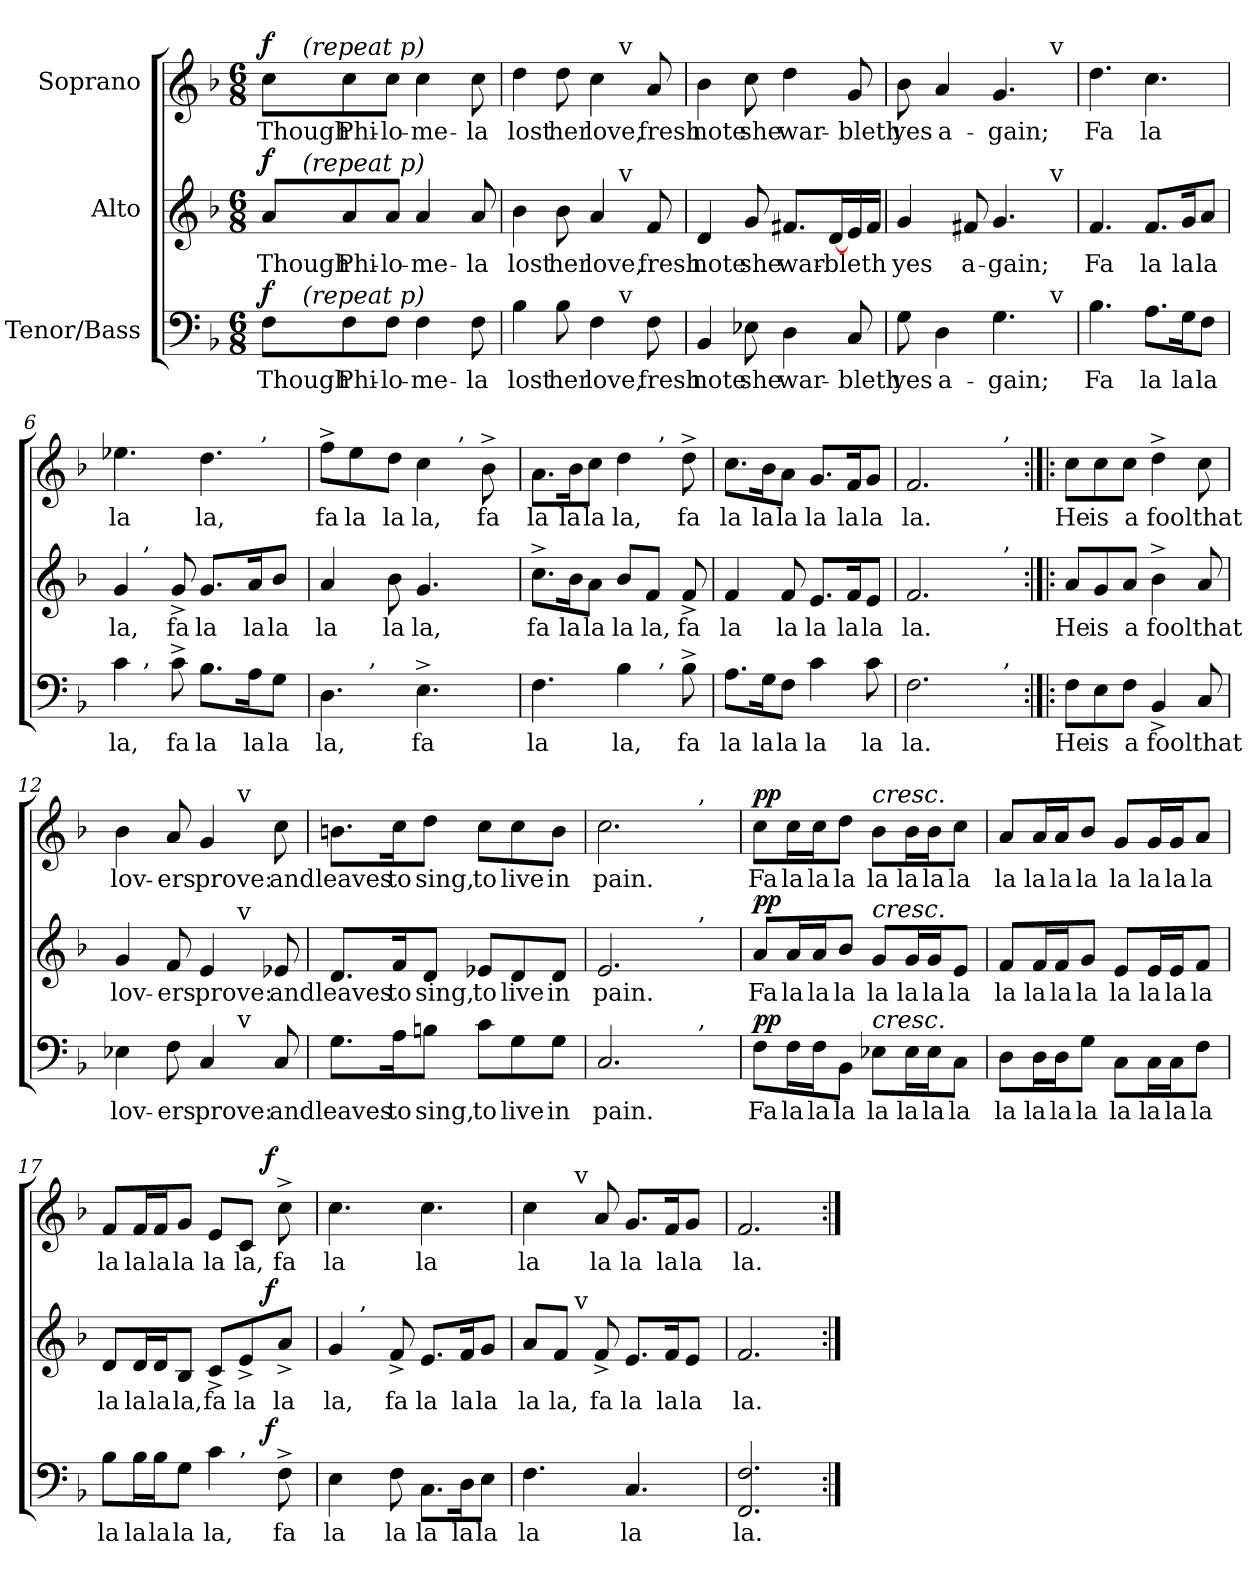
**kern	**text	**dynam	**kern	**text	**dynam	**kern	**text	**dynam
*part3	*part3	*part3	*part2	*part2	*part2	*part1	*part1	*part1
*staff3	*staff3	*staff3	*staff2	*staff2	*staff2	*staff1	*staff1	*staff1
*I"Tenor/Bass	*	*	*I"Alto	*	*	*I"Soprano	*	*
*clefF4	*	*	*clefG2	*	*	*clefG2	*	*
*k[b-]	*	*	*k[b-]	*	*	*k[b-]	*	*
*F:	*	*	*F:	*	*	*F:	*	*
*M6/8	*	*	*M6/8	*	*	*M6/8	*	*
=1	=1	=1	=1	=1	=1	=1	=1	=1
!	!LO:LY:b	!LO:DY:a	!	!LO:LY:b	!LO:DY:a	!	!LO:LY:b	!LO:DY:a
*^	*	*	*^	*	*	*^	*	*
8F\L	16ryy	Though	f	8a/L	16ryy	Though	f	8cc\L	16ryy	Though	f
!	!	!	!	!	!	!	!	!	!LO:TX:a:i:t=(repeat p)	!	!
!	!	!	!	!	!LO:TX:a:i:t=(repeat p)	!	!	!	!	!	!
!	!LO:TX:a:i:t=(repeat p)	!	!	!	!	!	!	!	!	!	!
.	2ryy	.	.	.	2ryy	.	.	.	2ryy	.	.
!	!	!LO:LY:b	!	!	!	!LO:LY:b	!	!	!	!LO:LY:b	!
8F\	.	Phi-	.	8a/	.	Phi-	.	8cc\	.	Phi-	.
!	!	!LO:LY:b	!	!	!	!LO:LY:b	!	!	!	!LO:LY:b	!
8F\J	.	-lo-	.	8a/J	.	-lo-	.	8cc\J	.	-lo-	.
!	!	!LO:LY:b	!	!	!	!LO:LY:b	!	!	!	!LO:LY:b	!
4F\	.	-me-	.	4a/	.	-me-	.	4cc\	.	-me-	.
.	8.ryy	.	.	.	8.ryy	.	.	.	8.ryy	.	.
!	!	!LO:LY:b	!	!	!	!LO:LY:b	!	!	!	!LO:LY:b	!
8F\	.	-la	.	8a/	.	-la	.	8cc\	.	-la	.
=2	=2	=2	=2	=2	=2	=2	=2	=2	=2	=2	=2
!	!	!LO:LY:b	!	!	!	!LO:LY:b	!	!	!	!LO:LY:b	!
4B-\	2ryy	lost	.	4b-\	2ryy	lost	.	4dd\	2ryy	lost	.
!	!	!LO:LY:b	!	!	!	!LO:LY:b	!	!	!	!LO:LY:b	!
8B-\	.	her	.	8b-\	.	her	.	8dd\	.	her	.
!	!	!LO:LY:b	!	!	!	!LO:LY:b	!	!	!	!LO:LY:b	!
4F\	.	love,	.	4a/	.	love,	.	4cc\	.	love,	.
!	!	!	!	!	!	!	!	!	!LO:TX:a:t=v	!	!
!	!	!	!	!	!LO:TX:a:t=v	!	!	!	!	!	!
!	!LO:TX:a:t=v	!	!	!	!	!	!	!	!	!	!
.	4ryy	.	.	.	4ryy	.	.	.	4ryy	.	.
!	!	!LO:LY:b	!	!	!	!LO:LY:b	!	!	!	!LO:LY:b	!
8F\	.	fresh	.	8f/	.	fresh	.	8a/	.	fresh	.
=3	=3	=3	=3	=3	=3	=3	=3	=3	=3	=3	=3
!	!	!LO:LY:b	!	!	!	!LO:LY:b	!	!	!	!LO:LY:b	!
*v	*v	*	*	*	*	*	*	*v	*v	*	*
*	*	*	*v	*v	*	*	*	*	*
4BB-/	note	.	4d/	note	.	4b-\	note	.
!	!LO:LY:b	!	!	!LO:LY:b	!	!	!LO:LY:b	!
8E-X\	she	.	8g/	she	.	8cc\	she	.
!	!LO:LY:b	!	!	!LO:LY:b	!	!	!LO:LY:b	!
4D\	war-	.	8.f#X/L	war-	.	4dd\	war-	.
!	!	!	!	!LO:LY:b	!	!	!	!
.	.	.	[16d/L	-bleth	.	.	.	.
!	!LO:LY:b	!	!	!	!	!	!LO:LY:b	!
8C/	-bleth	.	16e/	.	.	8g/	-bleth	.
.	.	.	16f#/JJ	.	.	.	.	.
=4	=4	=4	=4	=4	=4	=4	=4	=4
!	!LO:LY:b	!	!	!LO:LY:b	!	!	!LO:LY:b	!
*^	*	*	*^	*	*	*^	*	*
8G\	2ryy	yes	.	4g/	2ryy	yes	.	8b-\	2ryy	yes	.
!	!	!LO:LY:b	!	!	!	!	!	!	!	!LO:LY:b	!
4D\	.	a-	.	.	.	.	.	4a/	.	a-	.
!	!	!	!	!	!	!LO:LY:b	!	!	!	!	!
.	.	.	.	8f#X/	.	a-	.	.	.	.	.
!	!	!LO:LY:b	!	!	!	!LO:LY:b	!	!	!	!LO:LY:b	!
4.G\	.	-gain;	.	4.g/	.	-gain;	.	4.g/	.	-gain;	.
.	8ryy	.	.	.	8ryy	.	.	.	8ryy	.	.
!	!	!	!	!	!	!	!	!	!LO:TX:a:t=v	!	!
!	!	!	!	!	!LO:TX:a:t=v	!	!	!	!	!	!
!	!LO:TX:a:t=v	!	!	!	!	!	!	!	!	!	!
.	8ryy	.	.	.	8ryy	.	.	.	8ryy	.	.
!!LO:LB:g=z
=5	=5	=5	=5	=5	=5	=5	=5	=5	=5	=5	=5
!	!	!LO:LY:b	!	!	!	!LO:LY:b	!	!	!	!LO:LY:b	!
*v	*v	*	*	*	*	*	*	*v	*v	*	*
*	*	*	*v	*v	*	*	*	*	*
4.B-\	Fa	.	4.f/	Fa	.	4.dd\	Fa	.
!	!LO:LY:b	!	!	!LO:LY:b	!	!	!LO:LY:b	!
8.A\L	la	.	8.f/L	la	.	4.cc\	la	.
!	!LO:LY:b	!	!	!LO:LY:b	!	!	!	!
16G\k	la	.	16g/k	la	.	.	.	.
!	!LO:LY:b	!	!	!LO:LY:b	!	!	!	!
8F\J	la	.	8a/J	la	.	.	.	.
=6	=6	=6	=6	=6	=6	=6	=6	=6
!	!LO:LY:b	!	!	!LO:LY:b	!	!	!LO:LY:b	!
*^	*	*	*^	*	*	*^	*	*
4c\	8ryy	la,	.	4g/	8ryy	la,	.	4.ee-X\	2ryy	la	.
!	!	!	!	!	!LO:TX:a:t=,	!	!	!	!	!	!
!	!LO:TX:a:t=,	!	!	!	!	!	!	!	!	!	!
.	2ryy	.	.	.	2ryy	.	.	.	.	.	.
!	!	!LO:LY:b	!	!	!	!LO:LY:b	!	!	!	!	!
8c^>\	.	fa	.	8g^>/	.	fa	.	.	.	.	.
!	!	!LO:LY:b	!	!	!	!LO:LY:b	!	!	!	!LO:LY:b	!
8.B-\L	.	la	.	8.g/L	.	la	.	4.dd\	.	la,	.
.	.	.	.	.	.	.	.	.	16.ryy	.	.
!	!	!LO:LY:b	!	!	!	!LO:LY:b	!	!	!	!	!
16A\k	.	la	.	16a/k	.	la	.	.	.	.	.
!	!	!	!	!	!	!	!	!	!LO:TX:a:t=,	!	!
.	.	.	.	.	.	.	.	.	8ryy	.	.
!	!	!LO:LY:b	!	!	!	!LO:LY:b	!	!	!	!	!
8G\J	8ryy	la	.	8b-/J	8ryy	la	.	.	.	.	.
.	.	.	.	.	.	.	.	.	32ryy	.	.
=7	=7	=7	=7	=7	=7	=7	=7	=7	=7	=7	=7
!	!	!LO:LY:b	!	!	!	!LO:LY:b	!	!	!	!LO:LY:b	!
*	*	*	*	*v	*v	*	*	*	*	*	*
4.D\	8.ryy	la,	.	4a/	la	.	8ff^>\L	2ryy	fa	.
!	!	!	!	!	!	!	!	!	!LO:LY:b	!
.	.	.	.	.	.	.	8ee\	.	la	.
!	!LO:TX:a:t=,	!	!	!	!	!	!	!	!	!
.	2ryy	.	.	.	.	.	.	.	.	.
!	!	!	!	!	!LO:LY:b	!	!	!	!LO:LY:b	!
.	.	.	.	8b-\	la	.	8dd\J	.	la	.
!	!	!LO:LY:b	!	!	!LO:LY:b	!	!	!	!LO:LY:b	!
4.E^>\	.	fa	.	4.g/	la,	.	4cc\	.	la,	.
.	.	.	.	.	.	.	.	32ryy	.	.
!	!	!	!	!	!	!	!	!LO:TX:a:t=,	!	!
.	.	.	.	.	.	.	.	8..ryy	.	.
!	!	!	!	!	!	!	!	!	!LO:LY:b	!
.	.	.	.	.	.	.	8b-^>\	.	fa	.
.	16ryy	.	.	.	.	.	.	.	.	.
=8	=8	=8	=8	=8	=8	=8	=8	=8	=8	=8
!	!	!LO:LY:b	!	!	!LO:LY:b	!	!	!	!LO:LY:b	!
4.F\	2ryy	la	.	8.cc^>\L	fa	.	8.a\L	2ryy	la	.
!	!	!	!	!	!LO:LY:b	!	!	!	!LO:LY:b	!
.	.	.	.	16b-\k	la	.	16b-\k	.	la	.
!	!	!	!	!	!LO:LY:b	!	!	!	!LO:LY:b	!
.	.	.	.	8a\J	la	.	8cc\J	.	la	.
!	!	!LO:LY:b	!	!	!LO:LY:b	!	!	!	!LO:LY:b	!
4B-\	.	la,	.	8b-/L	la	.	4dd\	.	la,	.
!	!	!	!	!	!LO:LY:b	!	!	!	!	!
.	32ryy	.	.	8f/J	la,	.	.	32ryy	.	.
!	!	!	!	!	!	!	!	!LO:TX:a:t=,	!	!
!	!LO:TX:a:t=,	!	!	!	!	!	!	!	!	!
.	8..ryy	.	.	.	.	.	.	8..ryy	.	.
!	!	!LO:LY:b	!	!	!LO:LY:b	!	!	!	!LO:LY:b	!
8B-^>\	.	fa	.	8f^>/	fa	.	8dd^>\	.	fa	.
=9	=9	=9	=9	=9	=9	=9	=9	=9	=9	=9
!	!	!LO:LY:b	!	!	!LO:LY:b	!	!	!	!LO:LY:b	!
*v	*v	*	*	*	*	*	*v	*v	*	*
8.A\L	la	.	4f/	la	.	8.cc\L	la	.
!	!LO:LY:b	!	!	!	!	!	!LO:LY:b	!
16G\k	la	.	.	.	.	16b-\k	la	.
!	!LO:LY:b	!	!	!LO:LY:b	!	!	!LO:LY:b	!
8F\J	la	.	8f/	la	.	8a\J	la	.
!	!LO:LY:b	!	!	!LO:LY:b	!	!	!LO:LY:b	!
4c\	la	.	8.e/L	la	.	8.g/L	la	.
!	!	!	!	!LO:LY:b	!	!	!LO:LY:b	!
.	.	.	16f/k	la	.	16f/k	la	.
!	!LO:LY:b	!	!	!LO:LY:b	!	!	!LO:LY:b	!
8c\	la	.	8e/J	la	.	8g/J	la	.
=10	=10	=10	=10	=10	=10	=10	=10	=10
!	!LO:LY:b	!	!	!LO:LY:b	!	!	!LO:LY:b	!
*^	*	*	*^	*	*	*^	*	*
2.F\	2ryy	la.	.	2.f/	2ryy	la.	.	2.f/	2ryy	la.	.
.	8ryy	.	.	.	8ryy	.	.	.	8ryy	.	.
!	!	!	!	!	!	!	!	!	!LO:TX:a:t=,	!	!
!	!	!	!	!	!LO:TX:a:t=,	!	!	!	!	!	!
!	!LO:TX:a:t=,	!	!	!	!	!	!	!	!	!	!
.	8ryy	.	.	.	8ryy	.	.	.	8ryy	.	.
!!LO:LB:g=z
=11:|!|:	=11:|!|:	=11:|!|:	=11:|!|:	=11:|!|:	=11:|!|:	=11:|!|:	=11:|!|:	=11:|!|:	=11:|!|:	=11:|!|:	=11:|!|:
!	!	!	!	!	!	!	!	!LO:TX:a:i:t=Disdainfully	!	!	!
!	!	!	!	!LO:TX:a:i:t=Disdainfully	!	!	!	!	!	!	!
!LO:TX:a:i:t=Disdainfully	!	!	!	!	!	!	!	!	!	!	!
!	!	!LO:LY:b	!	!	!	!LO:LY:b	!	!	!	!LO:LY:b	!
*v	*v	*	*	*	*	*	*	*v	*v	*	*
*	*	*	*v	*v	*	*	*	*	*
8F\L	He	.	8a/L	He	.	8cc\L	He	.
!	!LO:LY:b	!	!	!LO:LY:b	!	!	!LO:LY:b	!
8E\	is	.	8g/	is	.	8cc\	is	.
!	!LO:LY:b	!	!	!LO:LY:b	!	!	!LO:LY:b	!
8F\J	a	.	8a/J	a	.	8cc\J	a	.
!	!LO:LY:b	!	!	!LO:LY:b	!	!	!LO:LY:b	!
4BB-^>/	fool	.	4b-^>\	fool	.	4dd^>\	fool	.
!	!LO:LY:b	!	!	!LO:LY:b	!	!	!LO:LY:b	!
8C/	that	.	8a/	that	.	8cc\	that	.
=12	=12	=12	=12	=12	=12	=12	=12	=12
!	!LO:LY:b	!	!	!LO:LY:b	!	!	!LO:LY:b	!
*^	*	*	*^	*	*	*^	*	*
4E-X\	2ryy	lov-	.	4g/	2ryy	lov-	.	4b-\	2ryy	lov-	.
!	!	!LO:LY:b	!	!	!	!LO:LY:b	!	!	!	!LO:LY:b	!
8F\	.	-ers	.	8f/	.	-ers	.	8a/	.	-ers	.
!	!	!LO:LY:b	!	!	!	!LO:LY:b	!	!	!	!LO:LY:b	!
4C/	.	prove:	.	4e/	.	prove:	.	4g/	.	prove:	.
!	!	!	!	!	!	!	!	!	!LO:TX:a:t=v	!	!
!	!	!	!	!	!LO:TX:a:t=v	!	!	!	!	!	!
!	!LO:TX:a:t=v	!	!	!	!	!	!	!	!	!	!
.	4ryy	.	.	.	4ryy	.	.	.	4ryy	.	.
!	!	!LO:LY:b	!	!	!	!LO:LY:b	!	!	!	!LO:LY:b	!
8C/	.	and	.	8e-X/	.	and	.	8cc\	.	and	.
=13	=13	=13	=13	=13	=13	=13	=13	=13	=13	=13	=13
!	!	!LO:LY:b	!	!	!	!LO:LY:b	!	!	!	!LO:LY:b	!
*v	*v	*	*	*	*	*	*	*v	*v	*	*
*	*	*	*v	*v	*	*	*	*	*
8.G\L	leaves	.	8.d/L	leaves	.	8.bn\L	leaves	.
!	!LO:LY:b	!	!	!LO:LY:b	!	!	!LO:LY:b	!
16A\k	to	.	16f/k	to	.	16cc\k	to	.
!	!LO:LY:b	!	!	!LO:LY:b	!	!	!LO:LY:b	!
8Bn\J	sing,	.	8d/J	sing,	.	8dd\J	sing,	.
!	!LO:LY:b	!	!	!LO:LY:b	!	!	!LO:LY:b	!
8c\L	to	.	8e-X/L	to	.	8cc\L	to	.
!	!LO:LY:b	!	!	!LO:LY:b	!	!	!LO:LY:b	!
8G\	live	.	8d/	live	.	8cc\	live	.
!	!LO:LY:b	!	!	!LO:LY:b	!	!	!LO:LY:b	!
8G\J	in	.	8d/J	in	.	8b\J	in	.
=14	=14	=14	=14	=14	=14	=14	=14	=14
!	!LO:LY:b	!	!	!LO:LY:b	!	!	!LO:LY:b	!
*^	*	*	*^	*	*	*^	*	*
2.C/	2ryy	pain.	.	2.e/	2ryy	pain.	.	2.cc\	2ryy	pain.	.
.	16ryy	.	.	.	16ryy	.	.	.	16ryy	.	.
!	!	!	!	!	!	!	!	!	!LO:TX:a:t=,	!	!
!	!	!	!	!	!LO:TX:a:t=,	!	!	!	!	!	!
!	!LO:TX:a:t=,	!	!	!	!	!	!	!	!	!	!
.	8.ryy	.	.	.	8.ryy	.	.	.	8.ryy	.	.
=15	=15	=15	=15	=15	=15	=15	=15	=15	=15	=15	=15
!	!	!LO:LY:b	!LO:DY:a	!	!	!LO:LY:b	!LO:DY:a	!	!	!LO:LY:b	!LO:DY:a
*v	*v	*	*	*	*	*	*	*v	*v	*	*
*	*	*	*v	*v	*	*	*	*	*
8F\L	Fa	pp	8a/L	Fa	pp	8cc\L	Fa	pp
!	!LO:LY:b	!	!	!LO:LY:b	!	!	!LO:LY:b	!
16F\L	la	.	16a/L	la	.	16cc\L	la	.
!	!LO:LY:b	!	!	!LO:LY:b	!	!	!LO:LY:b	!
16F\J	la	.	16a/J	la	.	16cc\J	la	.
!	!LO:LY:b	!	!	!LO:LY:b	!	!	!LO:LY:b	!
8BB-\J	la	.	8b-/J	la	.	8dd\J	la	.
!	!	!	!	!	!	!LO:TX:a:i:t=cresc.	!	!
!	!	!	!LO:TX:a:i:t=cresc.	!	!	!	!	!
!LO:TX:a:i:t=cresc.	!	!	!	!	!	!	!	!
!	!LO:LY:b	!	!	!LO:LY:b	!	!	!LO:LY:b	!
8E-X\L	la	.	8g/L	la	.	8b-\L	la	.
!	!LO:LY:b	!	!	!LO:LY:b	!	!	!LO:LY:b	!
16E-\L	la	.	16g/L	la	.	16b-\L	la	.
!	!LO:LY:b	!	!	!LO:LY:b	!	!	!LO:LY:b	!
16E-\J	la	.	16g/J	la	.	16b-\J	la	.
!	!LO:LY:b	!	!	!LO:LY:b	!	!	!LO:LY:b	!
8C\J	la	.	8e/J	la	.	8cc\J	la	.
!!LO:LB:g=z
=16	=16	=16	=16	=16	=16	=16	=16	=16
!	!LO:LY:b	!	!	!LO:LY:b	!	!	!LO:LY:b	!
8D\L	la	.	8f/L	la	.	8a/L	la	.
!	!LO:LY:b	!	!	!LO:LY:b	!	!	!LO:LY:b	!
16D\L	la	.	16f/L	la	.	16a/L	la	.
!	!LO:LY:b	!	!	!LO:LY:b	!	!	!LO:LY:b	!
16D\J	la	.	16f/J	la	.	16a/J	la	.
!	!LO:LY:b	!	!	!LO:LY:b	!	!	!LO:LY:b	!
8G\J	la	.	8g/J	la	.	8b-/J	la	.
!	!LO:LY:b	!	!	!LO:LY:b	!	!	!LO:LY:b	!
8C\L	la	.	8e/L	la	.	8g/L	la	.
!	!LO:LY:b	!	!	!LO:LY:b	!	!	!LO:LY:b	!
16C\L	la	.	16e/L	la	.	16g/L	la	.
!	!LO:LY:b	!	!	!LO:LY:b	!	!	!LO:LY:b	!
16C\J	la	.	16e/J	la	.	16g/J	la	.
!	!LO:LY:b	!	!	!LO:LY:b	!	!	!LO:LY:b	!
8F\J	la	.	8f/J	la	.	8a/J	la	.
=17	=17	=17	=17	=17	=17	=17	=17	=17
!	!LO:LY:b	!	!	!LO:LY:b	!	!	!LO:LY:b	!
*^	*	*	*^	*	*	*^	*	*
8B-\L	2ryy	la	.	8d/L	2ryy	la	.	8f/L	2ryy	la	.
!	!	!LO:LY:b	!	!	!	!LO:LY:b	!	!	!	!LO:LY:b	!
16B-\L	.	la	.	16d/L	.	la	.	16f/L	.	la	.
!	!	!LO:LY:b	!	!	!	!LO:LY:b	!	!	!	!LO:LY:b	!
16B-\J	.	la	.	16d/J	.	la	.	16f/J	.	la	.
!	!	!LO:LY:b	!	!	!	!LO:LY:b	!	!	!	!LO:LY:b	!
8G\J	.	la	.	8B-/J	.	la,	.	8g/J	.	la	.
!	!	!LO:LY:b	!	!	!	!LO:LY:b	!	!	!	!LO:LY:b	!
4c\	.	la,	.	8c^>/L	.	fa	.	8e/L	.	la	.
!	!LO:TX:a:t=,	!	!	!	!	!	!	!	!	!	!
!	!	!	!	!	!	!LO:LY:b	!	!	!	!LO:LY:b	!
.	16.ryy	.	.	8e^>/	16.ryy	la	.	8c/J	16.ryy	la,	.
!	!	!	!LO:DY:a	!	!	!	!LO:DY:a	!	!	!	!LO:DY:a
.	8ryy	.	f	.	8ryy	.	f	.	8ryy	.	f
!	!	!LO:LY:b	!	!	!	!LO:LY:b	!	!	!	!LO:LY:b	!
8F^>\	.	fa	.	8a^>/J	.	la	.	8cc^>\	.	fa	.
.	32ryy	.	.	.	32ryy	.	.	.	32ryy	.	.
=18	=18	=18	=18	=18	=18	=18	=18	=18	=18	=18	=18
!	!	!LO:LY:b	!	!	!	!LO:LY:b	!	!	!	!LO:LY:b	!
*v	*v	*	*	*	*	*	*	*v	*v	*	*
4E\	la	.	4g/	8ryy	la,	.	4.cc\	la	.
!	!	!	!	!LO:TX:a:t=,	!	!	!	!	!
.	.	.	.	2ryy	.	.	.	.	.
!	!LO:LY:b	!	!	!	!LO:LY:b	!	!	!	!
8F\	la	.	8f^>/	.	fa	.	.	.	.
!	!LO:LY:b	!	!	!	!LO:LY:b	!	!	!LO:LY:b	!
8.C\L	la	.	8.e/L	.	la	.	4.cc\	la	.
!	!LO:LY:b	!	!	!	!LO:LY:b	!	!	!	!
16D\k	la	.	16f/k	.	la	.	.	.	.
!	!LO:LY:b	!	!	!	!LO:LY:b	!	!	!	!
8E\J	la	.	8g/J	8ryy	la	.	.	.	.
=19	=19	=19	=19	=19	=19	=19	=19	=19	=19
!	!LO:LY:b	!	!	!	!LO:LY:b	!	!	!LO:LY:b	!
*	*	*	*	*	*	*	*^	*	*
4.F\	la	.	8a/L	8.ryy	la	.	4cc\	8.ryy	la	.
!	!	!	!	!	!LO:LY:b	!	!	!	!	!
.	.	.	8f/J	.	la,	.	.	.	.	.
!	!	!	!	!	!	!	!	!LO:TX:a:t=v	!	!
!	!	!	!	!LO:TX:a:t=v	!	!	!	!	!	!
.	.	.	.	2ryy	.	.	.	2ryy	.	.
!	!	!	!	!	!LO:LY:b	!	!	!	!LO:LY:b	!
.	.	.	8f^>/	.	fa	.	8a/	.	la	.
!	!LO:LY:b	!	!	!	!LO:LY:b	!	!	!	!LO:LY:b	!
4.C/	la	.	8.e/L	.	la	.	8.g/L	.	la	.
!	!	!	!	!	!LO:LY:b	!	!	!	!LO:LY:b	!
.	.	.	16f/k	.	la	.	16f/k	.	la	.
!	!	!	!	!	!LO:LY:b	!	!	!	!LO:LY:b	!
.	.	.	8e/J	.	la	.	8g/J	.	la	.
.	.	.	.	16ryy	.	.	.	16ryy	.	.
=20	=20	=20	=20	=20	=20	=20	=20	=20	=20	=20
!	!LO:LY:b	!	!	!	!LO:LY:b	!	!	!	!LO:LY:b	!
*	*	*	*v	*v	*	*	*	*	*	*
*	*	*	*	*	*	*v	*v	*	*
2.FF/ 2.F/	la.	.	2.f/	la.	.	2.f/	la.	.
=:|!	=:|!	=:|!	=:|!	=:|!	=:|!	=:|!	=:|!	=:|!
*-	*-	*-	*-	*-	*-	*-	*-	*-
